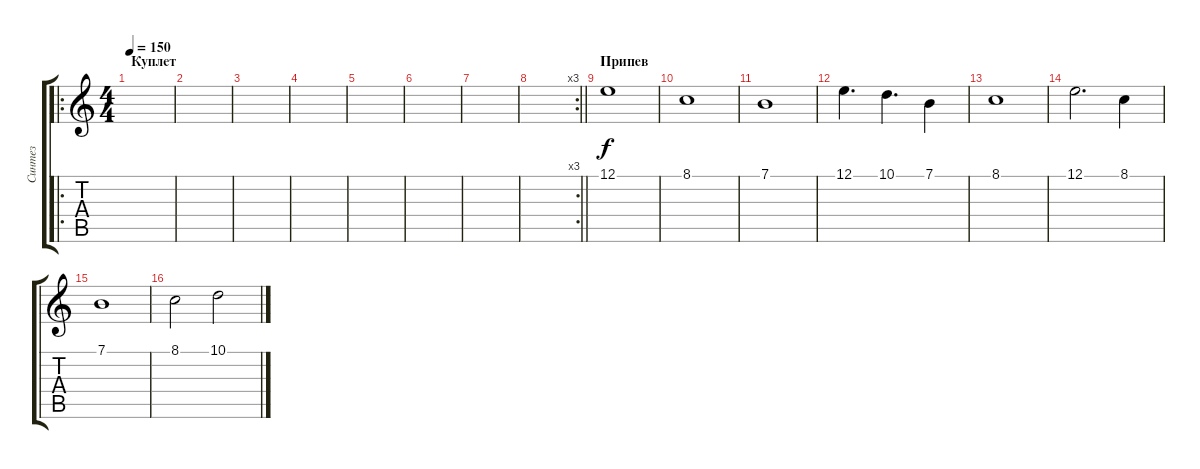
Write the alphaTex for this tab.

\track ("Синтез" "Синтез") {instrument choiraahs}
\staff {score tabs}
\tuning (E4 B3 G3 D3 A2 E2) {hide}
\ro
\ts (4 4)
\section ("" "Куплет")
\tempo 150
\clef g2
\ks c
|
|
|
|
|
|
|
\rc 3
\barLineRight lightlight
|
\section ("" "Припев")
12.1.1 |
8.1.1 |
7.1.1 |
12.1.4{d} 10.1.4{d} 7.1.4 |
8.1.1 |
12.1.2{d} 8.1.4 |
7.1.1 |
8.1.2 10.1.2
